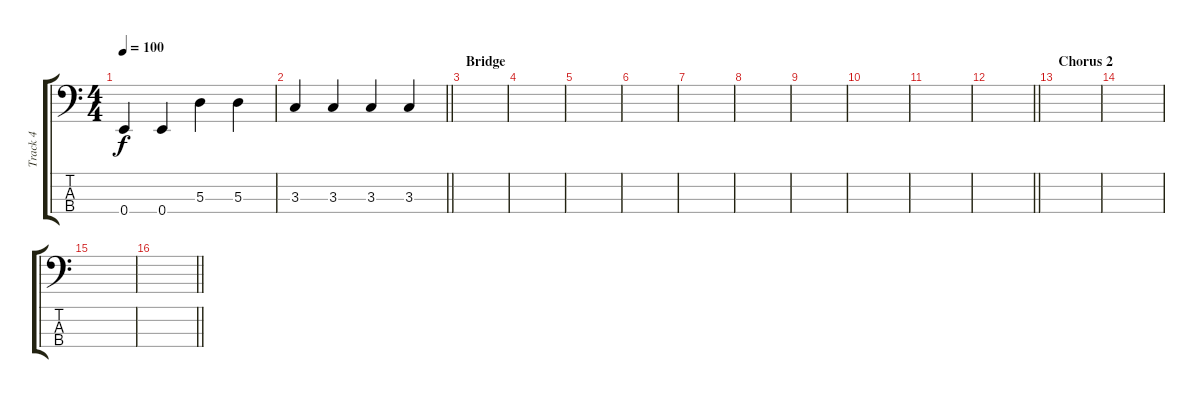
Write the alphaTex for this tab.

\track ("Track 4" "Track 4") {instrument electricbassfinger}
\staff {score tabs}
\tuning (G2 D2 A1 E1) {hide}
\ts (4 4)
\tempo 100
\clef f4
\ks c
0.4.4{dy f} 0.4.4 5.3.4 5.3.4 |
\barLineRight lightlight
3.3.4 3.3.4 3.3.4 3.3.4 |
\section ("" "Bridge")
|
|
|
|
|
|
|
|
|
\barLineRight lightlight
|
\section ("" "Chorus 2")
|
|
|
\barLineRight lightlight
